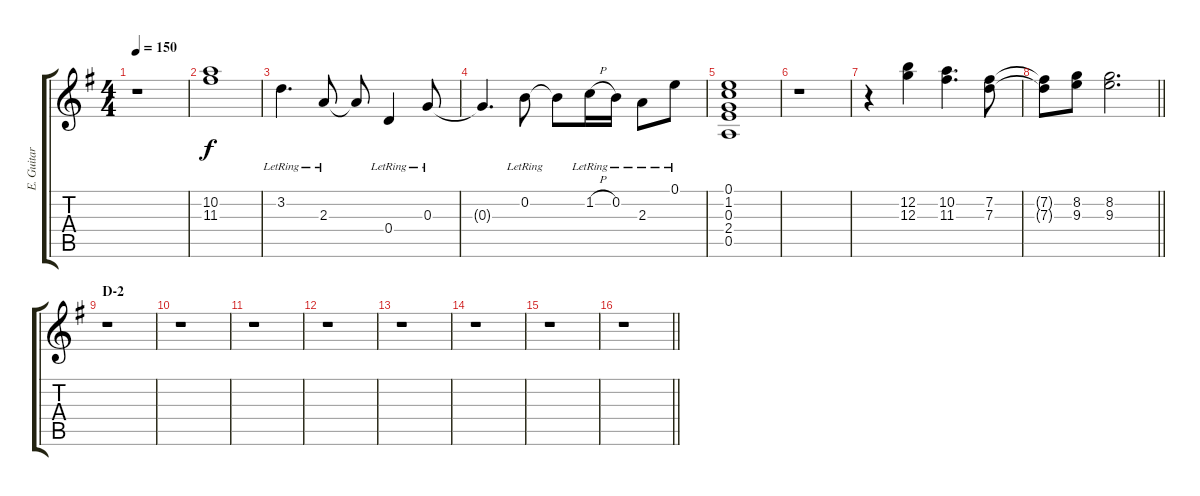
\track ("E. Guitar I" "E. Guitar ") {instrument electricguitarclean}
\staff {score tabs}
\tuning (E4 B3 G3 D3 A2 E2) {hide}
\ts (4 4)
\tempo 150
\clef g2
\ks g
r.1{dy f} |
(10.2 11.3).1 |
3.2{lr}.4{d} 2.3{lr}.8 2.3{t}.8 0.4{lr}.4 0.3{lr}.8 |
0.3{t}.4{d} 0.2{lr}.8 0.2{t}.8 1.2{h lr}.16 0.2{lr}.16 2.3{lr}.8 0.1{lr}.8 |
(0.1 1.2 0.3 2.4 0.5).1 |
r.1 |
r.4 (12.2 12.3).4 (10.2 11.3).4{d} (7.2 7.3).8 |
\barLineRight lightlight
(7.2{t} 7.3{t}).8 (8.2 9.3).8 (8.2 9.3).2{d} |
\section ("" "D-2")
r.1 |
r.1 |
r.1 |
r.1 |
r.1 |
r.1 |
r.1 |
\barLineRight lightlight
r.1
